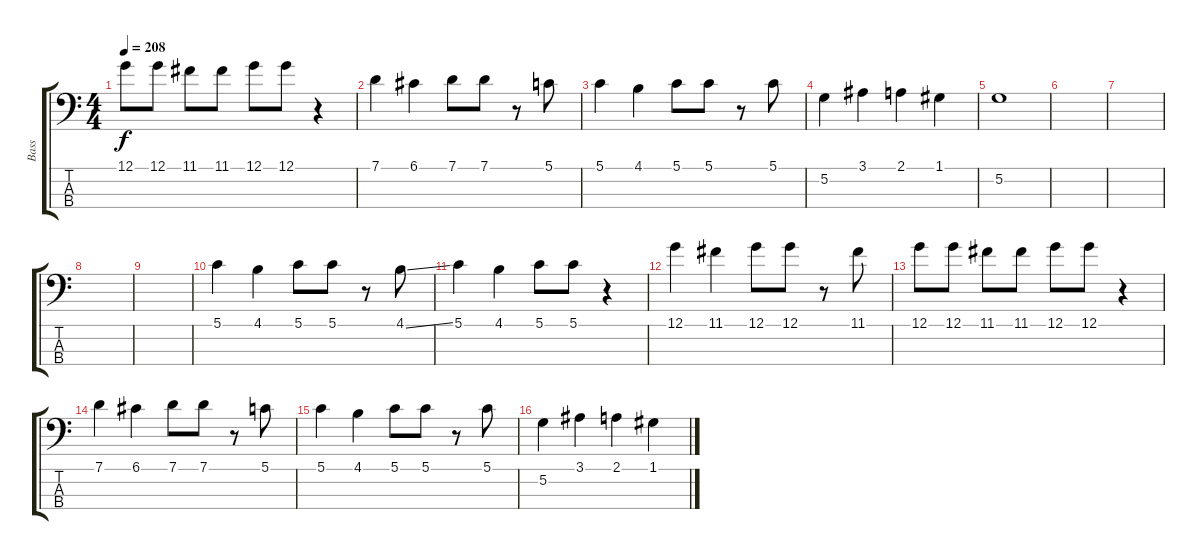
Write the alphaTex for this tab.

\track ("Bass" "Bass") {instrument electricbasspick}
\staff {score tabs}
\tuning (G2 D2 A1 E1) {hide}
\ts (4 4)
\tempo 208
\clef f4
\ks c
12.1.8{dy f} 12.1.8 11.1.8 11.1.8 12.1.8 12.1.8 r.4 |
7.1.4 6.1.4 7.1.8 7.1.8 r.8 5.1.8 |
5.1.4 4.1.4 5.1.8 5.1.8 r.8 5.1.8 |
5.2.4 3.1.4 2.1.4 1.1.4 |
5.2.1 |
|
|
|
|
5.1.4 4.1.4 5.1.8 5.1.8 r.8 4.1{ss}.8 |
5.1.4 4.1.4 5.1.8 5.1.8 r.4 |
12.1.4 11.1.4 12.1.8 12.1.8 r.8 11.1.8 |
12.1.8 12.1.8 11.1.8 11.1.8 12.1.8 12.1.8 r.4 |
7.1.4 6.1.4 7.1.8 7.1.8 r.8 5.1.8 |
5.1.4 4.1.4 5.1.8 5.1.8 r.8 5.1.8 |
5.2.4 3.1.4 2.1.4 1.1.4
